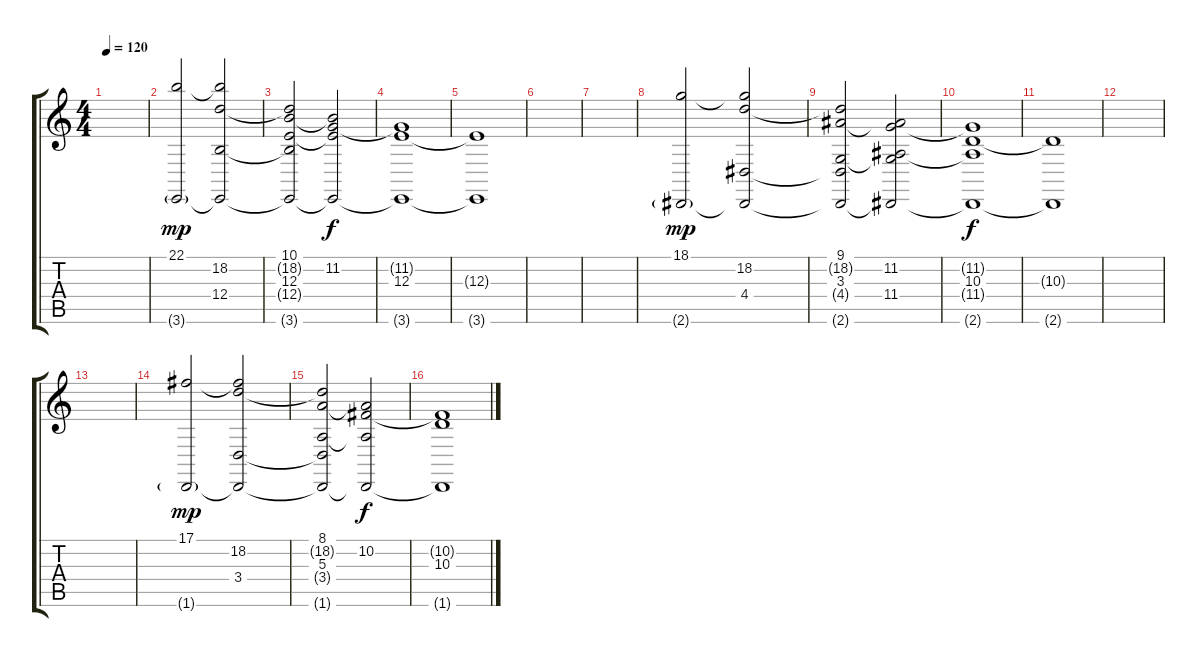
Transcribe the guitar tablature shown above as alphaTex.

\track "" {instrument orchestralharp}
\staff {score tabs}
\tuning (Db4 Ab3 E3 B2 Gb2 Db2) {hide}
\ts (4 4)
\tempo 120
\clef g2
\ks c
|
(22.1 3.6{g}).2{dy mp} (22.1{t} 18.2 12.4 3.6{t}).2 |
(10.1 18.2{t} 12.3 12.4{t} 3.6{t}).2 (10.1{t} 11.2 12.3{t} 3.6{t}).2{dy f} |
(11.2{t} 12.3 3.6{t}).1 |
(12.3{t} 3.6{t}).1 |
|
|
(18.1 2.6{g}).2{dy mp} (18.1{t} 18.2 4.4 2.6{t}).2 |
(9.1 18.2{t} 3.3 4.4{t} 2.6{t}).2 (9.1{t} 11.2 3.3{t} 11.4 2.6{t}).2 |
(11.2{t} 10.3 11.4{t} 2.6{t}).1{dy f} |
(10.3{t} 2.6{t}).1 |
|
|
(17.1 1.6{g}).2{dy mp} (17.1{t} 18.2 3.4 1.6{t}).2 |
(8.1 18.2{t} 5.3 3.4{t} 1.6{t}).2 (8.1{t} 10.2 5.3{t} 1.6{t}).2{dy f} |
(10.2{t} 10.3 1.6{t}).1
